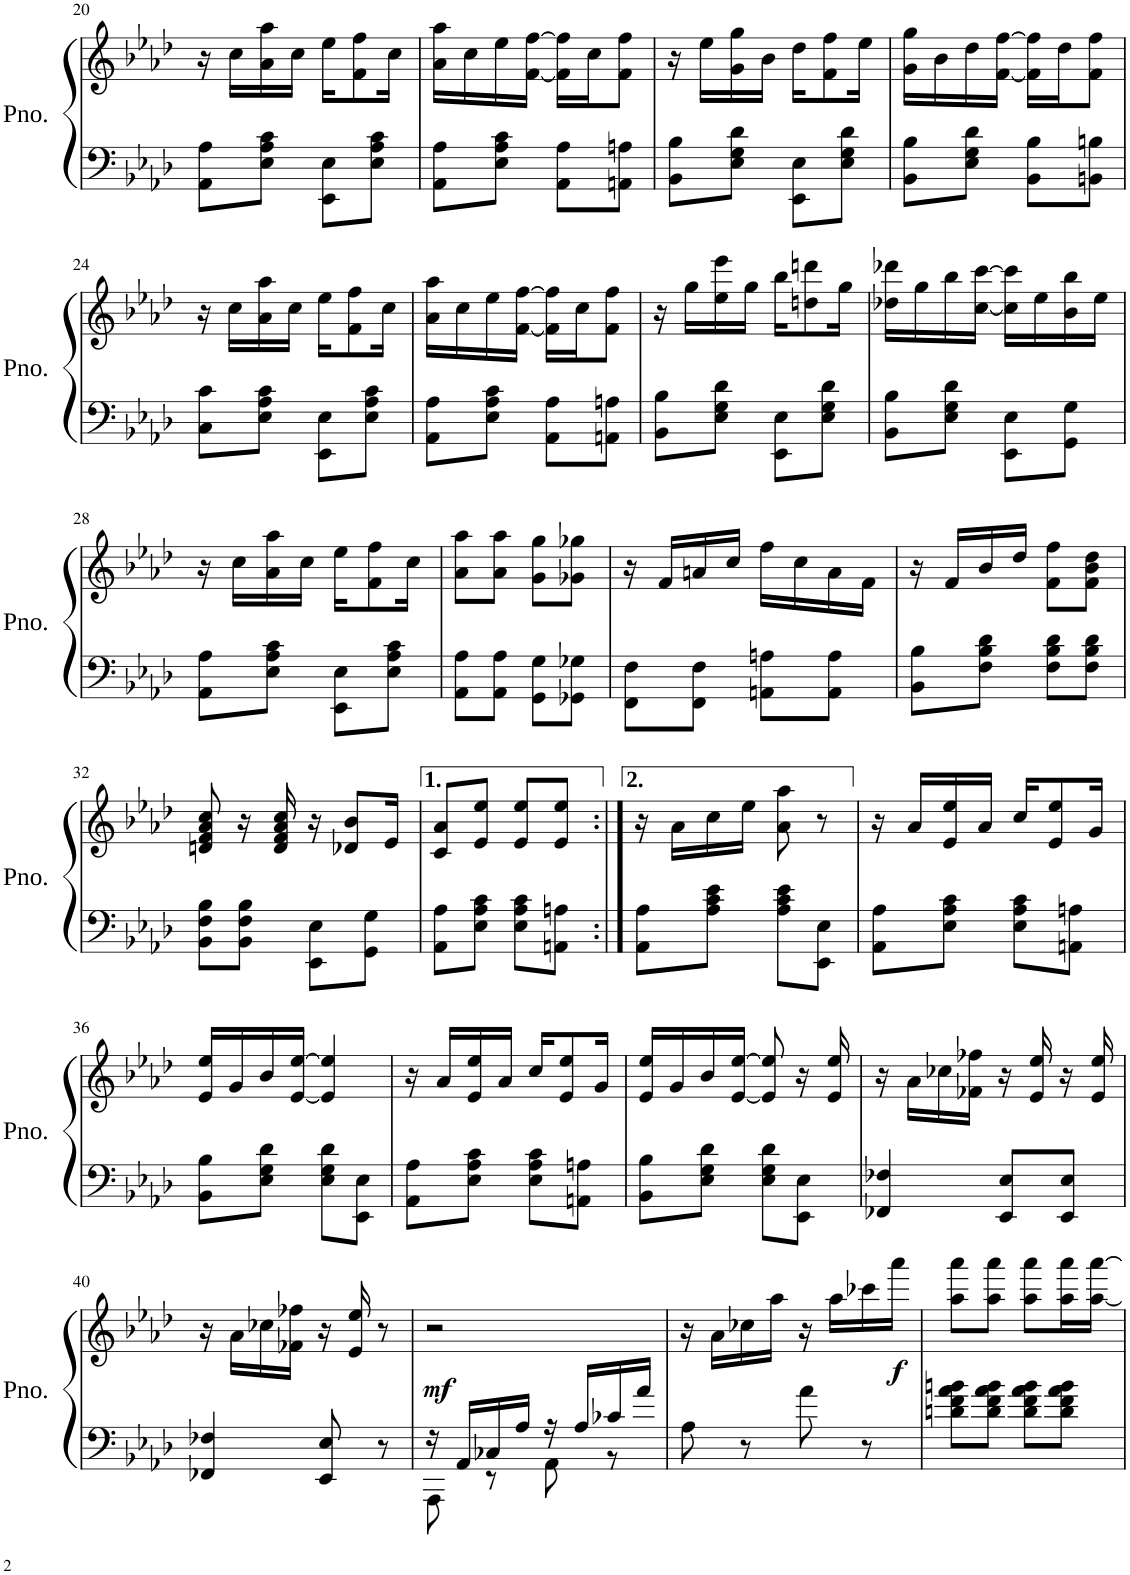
**kern	**kern	**dynam
*part1	*part1	*part1
*staff2	*staff1	*staff1/2
*I"Piano	*	*
*I'Pno.	*	*
!!LO:PB:g=z
*clefF4	*clefG2	*
*k[b-e-a-d-]	*k[b-e-a-d-]	*
*M2/4	*M2/4	*
=20	=20	=20
8AA-\ 8A-\L	16r	.
.	16cc\LL	.
8E-\ 8A-\ 8c\J	16a-\ 16aa-\	.
.	16cc\JJ	.
8EE-\ 8E-\L	16ee-\KL	.
.	8f\ 8ff\	.
8E-\ 8A-\ 8c\J	.	.
.	16cc\Jk	.
=21	=21	=21
8AA-\ 8A-\L	16a-\ 16aa-\LL	.
.	16cc\	.
8E-\ 8A-\ 8c\J	16ee-\	.
.	[<16f\ [16ff\JJ	.
8AA-\ 8A-\L	16f\] 16ff\]LL	.
.	16cc\J	.
8AAn\ 8An\J	8f\ 8ff\J	.
=22	=22	=22
8BB-\ 8B-\L	16r	.
.	16ee-\LL	.
8E-\ 8G\ 8d-\J	16g\ 16gg\	.
.	16b-\JJ	.
8EE-\ 8E-\L	16dd-\KL	.
.	8f\ 8ff\	.
8E-\ 8G\ 8d-\J	.	.
.	16ee-\Jk	.
=23	=23	=23
8BB-\ 8B-\L	16g\ 16gg\LL	.
.	16b-\	.
8E-\ 8G\ 8d-\J	16dd-\	.
.	[<16f\ [16ff\JJ	.
8BB-\ 8B-\L	16f\] 16ff\]LL	.
.	16dd-\J	.
8BBn\ 8Bn\J	8f\ 8ff\J	.
!!LO:LB:g=z
=24	=24	=24
8C\ 8c\L	16r	.
.	16cc\LL	.
8E-\ 8A-\ 8c\J	16a-\ 16aa-\	.
.	16cc\JJ	.
8EE-\ 8E-\L	16ee-\KL	.
.	8f\ 8ff\	.
8E-\ 8A-\ 8c\J	.	.
.	16cc\Jk	.
=25	=25	=25
8AA-\ 8A-\L	16a-\ 16aa-\LL	.
.	16cc\	.
8E-\ 8A-\ 8c\J	16ee-\	.
.	[<16f\ [16ff\JJ	.
8AA-\ 8A-\L	16f\] 16ff\]LL	.
.	16cc\J	.
8AAn\ 8An\J	8f\ 8ff\J	.
=26	=26	=26
8BB-\ 8B-\L	16r	.
.	16gg\LL	.
8E-\ 8G\ 8d-\J	16ee-\ 16eee-\	.
.	16gg\JJ	.
8EE-\ 8E-\L	16bb-\KL	.
.	8ddn\ 8dddn\	.
8E-\ 8G\ 8d-\J	.	.
.	16gg\Jk	.
=27	=27	=27
8BB-\ 8B-\L	16dd-X\ 16ddd-X\LL	.
.	16gg\	.
8E-\ 8G\ 8d-\J	16bb-\	.
.	[<16cc\ [16ccc\JJ	.
8EE-\ 8E-\L	16cc\] 16ccc\]LL	.
.	16ee-\	.
8GG\ 8G\J	16b-\ 16bb-\	.
.	16ee-\JJ	.
!!LO:LB:g=z
=28	=28	=28
8AA-\ 8A-\L	16r	.
.	16cc\LL	.
8E-\ 8A-\ 8c\J	16a-\ 16aa-\	.
.	16cc\JJ	.
8EE-\ 8E-\L	16ee-\KL	.
.	8f\ 8ff\	.
8E-\ 8A-\ 8c\J	.	.
.	16cc\Jk	.
=29	=29	=29
8AA-\ 8A-\L	8a-\ 8aa-\L	.
8AA-\ 8A-\J	8a-\ 8aa-\J	.
8GG\ 8G\L	8g\ 8gg\L	.
8GG-X\ 8G-X\J	8g-X\ 8gg-X\J	.
=30	=30	=30
8FF\ 8F\L	16r	.
.	16f/LL	.
8FF\ 8F\J	16an/	.
.	16cc/JJ	.
8AAn\ 8An\L	16ff\LL	.
.	16cc\	.
8AA\ 8A\J	16a\	.
.	16f\JJ	.
=31	=31	=31
8BB-\ 8B-\L	16r	.
.	16f/LL	.
8F\ 8B-\ 8d-\J	16b-/	.
.	16dd-/JJ	.
8F\ 8B-\ 8d-\L	8f\ 8ff\L	.
8F\ 8B-\ 8d-\J	8f\ 8b-\ 8dd-\J	.
!!LO:LB:g=z
=32	=32	=32
8BB-\ 8F\ 8B-\L	8dn/ 8f/ 8a-/ 8cc/	.
8BB-\ 8F\ 8B-\J	16r	.
.	16d/ 16f/ 16a-/ 16cc/	.
8EE-\ 8E-\L	16r	.
.	8d-X/ 8b-/L	.
8GG\ 8G\J	.	.
.	16e-/Jk	.
=33	=33	=33
8AA-\ 8A-\L	8c/ 8a-/L	.
8E-\ 8A-\ 8c\J	8e-/ 8ee-/J	.
8E-\ 8A-\ 8c\L	8e-/ 8ee-/L	.
8AAn\ 8An\J	8e-/ 8ee-/J	.
=34:|!	=34:|!	=34:|!
8AA-\ 8A-\L	16r	.
.	16a-\LL	.
8A-\ 8c\ 8e-\J	16cc\	.
.	16ee-\JJ	.
8A-\ 8c\ 8e-\L	8a-\ 8aa-\	.
8EE-\ 8E-\J	8r	.
=35	=35	=35
8AA-\ 8A-\L	16r	.
.	16a-/LL	.
8E-\ 8A-\ 8c\J	16e-/ 16ee-/	.
.	16a-/JJ	.
8E-\ 8A-\ 8c\L	16cc/KL	.
.	8e-/ 8ee-/	.
8AAn\ 8An\J	.	.
.	16g/Jk	.
!!LO:LB:g=z
=36	=36	=36
8BB-\ 8B-\L	16e-/ 16ee-/LL	.
.	16g/	.
8E-\ 8G\ 8d-\J	16b-/	.
.	[16e-/ [>16ee-/JJ	.
8E-\ 8G\ 8d-\L	4e-/] 4ee-/]	.
8EE-\ 8E-\J	.	.
=37	=37	=37
8AA-\ 8A-\L	16r	.
.	16a-/LL	.
8E-\ 8A-\ 8c\J	16e-/ 16ee-/	.
.	16a-/JJ	.
8E-\ 8A-\ 8c\L	16cc/KL	.
.	8e-/ 8ee-/	.
8AAn\ 8An\J	.	.
.	16g/Jk	.
=38	=38	=38
8BB-\ 8B-\L	16e-/ 16ee-/LL	.
.	16g/	.
8E-\ 8G\ 8d-\J	16b-/	.
.	[16e-/ [>16ee-/JJ	.
8E-\ 8G\ 8d-\L	8e-/] 8ee-/]	.
8EE-\ 8E-\J	16r	.
.	16e-/ 16ee-/	.
=39	=39	=39
4FF-X/ 4F-X/	16r	.
.	16a-\LL	.
.	16cc-X\	.
.	16f-X\ 16ff-X\JJ	.
8EE-/ 8E-/L	16r	.
.	16e-/ 16ee-/	.
8EE-/ 8E-/J	16r	.
.	16e-/ 16ee-/	.
!!LO:LB:g=z
=40	=40	=40
4FF-X/ 4F-X/	16r	.
.	16a-\LL	.
.	16cc-X\	.
.	16f-X\ 16ff-X\JJ	.
8EE-/ 8E-/	16r	.
.	16e-/ 16ee-/	.
8r	8r	.
=41	=41	=41
*^	*	*
!	!	!	!LO:DY:a=2
16r	8AAA-\	2r	mf
16AA-/LL	.	.	.
16C-X/	8r	.	.
16A-/JJ	.	.	.
16r	8AA-\	.	.
16A-/LL	.	.	.
16c-X/	8r	.	.
16a-/JJ	.	.	.
*v	*v	*	*
=42	=42	=42
8A-\	16r	.
.	16a-\LL	.
8r	16cc-X\	.
.	16aa-\JJ	.
8a-\	16r	.
.	16aa-\LL	.
8r	16ccc-X\	.
.	16aaa-\JJ	.
=43	=43	=43
!	!	!LO:DY:b
8dn\ 8f\ 8a-\ 8bn\L	8aa-\ 8aaa-\L	f
8d\ 8f\ 8a-\ 8b\J	8aa-\ 8aaa-\J	.
8d\ 8f\ 8a-\ 8b\L	8aa-\ 8aaa-\L	.
8d\ 8f\ 8a-\ 8b\J	16aa-\ 16aaa-\L	.
.	[<16aa-\ [>16aaa-\JJ	.
=	=	=
*-	*-	*-
